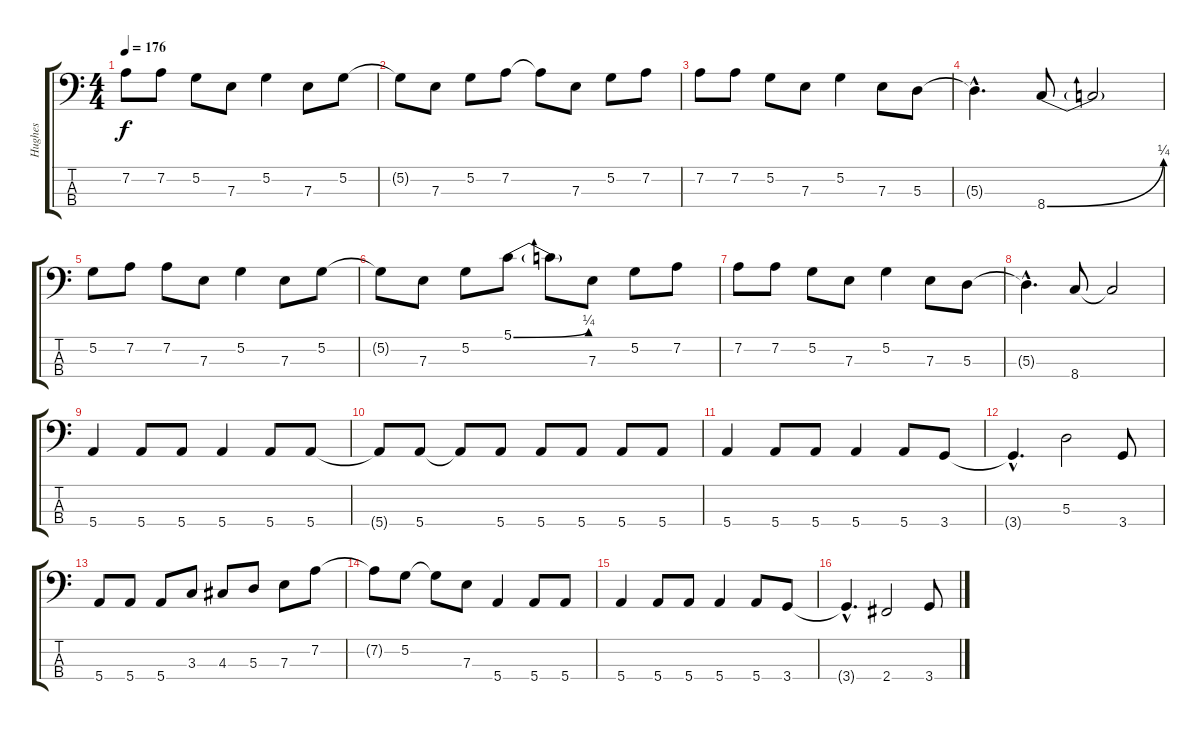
\track ("Hughes" "Hughes") {instrument electricbassfinger}
\staff {score tabs}
\tuning (G2 D2 A1 E1) {hide}
\ts (4 4)
\tempo 176
\clef f4
\ks c
7.2.8{dy f instrument electricbassfinger} 7.2.8 5.2.8 7.3.8 5.2.4 7.3.8 5.2.8 |
5.2{t}.8 7.3.8 5.2.8 7.2.8 7.2{t}.8 7.3.8 5.2.8 7.2.8 |
7.2.8 7.2.8 5.2.8 7.3.8 5.2.4 7.3.8 5.3.8 |
5.3{hac t}.4{d} 8.4{be (bend 0 0 60 1)}.8 8.4{t}.2 |
5.2.8 7.2.8 7.2.8 7.3.8 5.2.4 7.3.8 5.2.8 |
5.2{t}.8 7.3.8 5.2.8 5.1{be (bend 0 0 60 1)}.8 5.1{t}.8 7.3.8 5.2.8 7.2.8 |
7.2.8 7.2.8 5.2.8 7.3.8 5.2.4 7.3.8 5.3.8 |
5.3{hac t}.4{d} 8.4.8 8.4{t}.2 |
5.4.4 5.4.8 5.4.8 5.4.4 5.4.8 5.4.8 |
5.4{t}.8 5.4.8 5.4{t}.8 5.4.8 5.4.8 5.4.8 5.4.8 5.4.8 |
5.4.4 5.4.8 5.4.8 5.4.4 5.4.8 3.4.8 |
3.4{hac t}.4{d} 5.3.2 3.4.8 |
5.4.8 5.4.8 5.4.8 3.3.8 4.3.8 5.3.8 7.3.8 7.2.8 |
7.2{t}.8 5.2.8 5.2{t}.8 7.3.8 5.4.4 5.4.8 5.4.8 |
5.4.4 5.4.8 5.4.8 5.4.4 5.4.8 3.4.8 |
3.4{hac t}.4{d} 2.4.2 3.4.8
